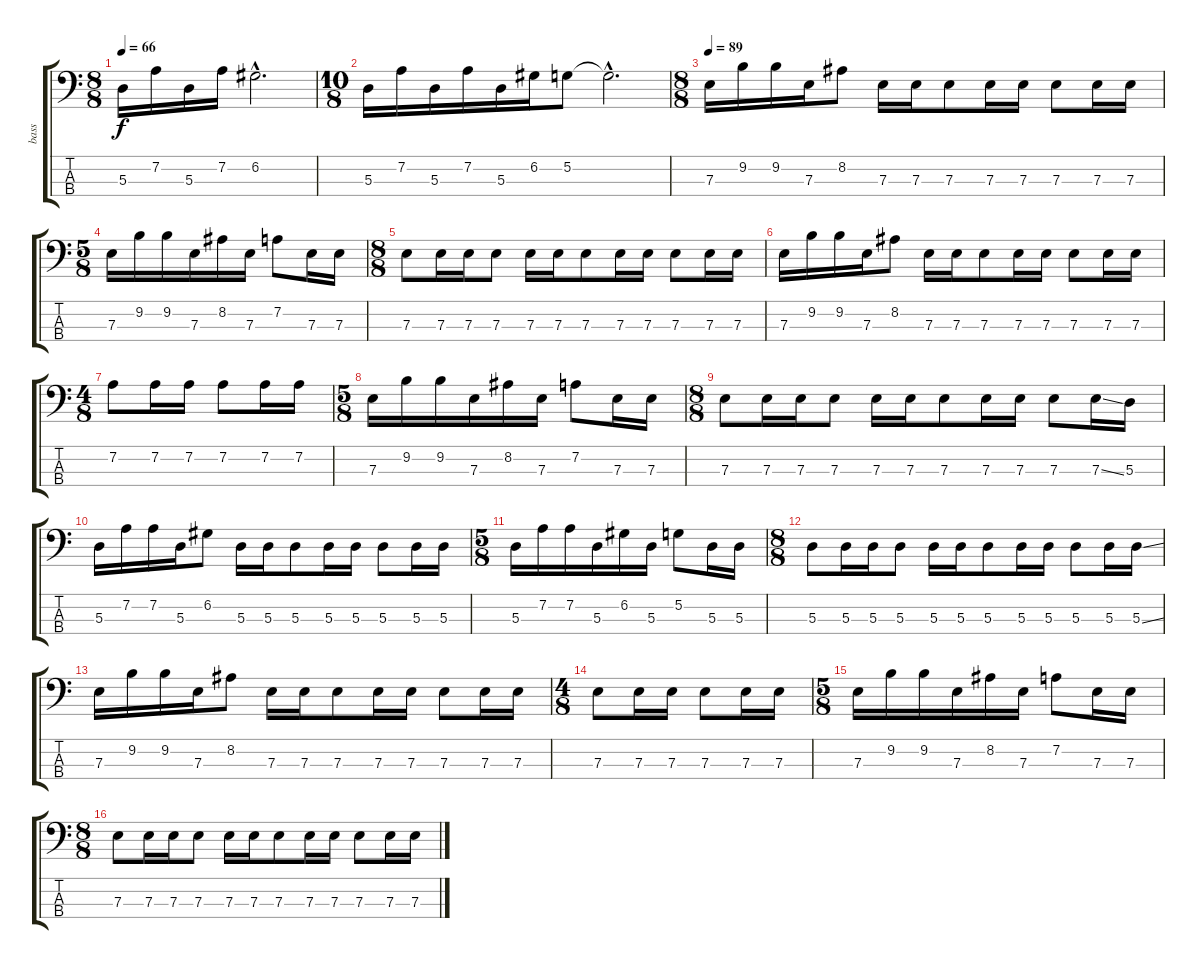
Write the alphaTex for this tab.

\track ("bass" "bass") {instrument slapbass1}
\staff {score tabs}
\tuning (G2 D2 A1 E1) {hide}
\ts (8 8)
\tempo 66
\clef f4
\ks c
5.3.16{dy f} 7.2.16 5.3.16 7.2.16 6.2{hac}.2{d} |
\ts (10 8)
5.3.16 7.2.16 5.3.16 7.2.16 5.3.16 6.2.16 5.2.8 5.2{hac t}.2{d} |
\ts (8 8)
\tempo 89
7.3.16 9.2.16 9.2.16 7.3.16 8.2.8 7.3.16 7.3.16 7.3.8 7.3.16 7.3.16 7.3.8 7.3.16 7.3.16 |
\ts (5 8)
7.3.16 9.2.16 9.2.16 7.3.16 8.2.16 7.3.16 7.2.8 7.3.16 7.3.16 |
\ts (8 8)
7.3.8 7.3.16 7.3.16 7.3.8 7.3.16 7.3.16 7.3.8 7.3.16 7.3.16 7.3.8 7.3.16 7.3.16 |
7.3.16 9.2.16 9.2.16 7.3.16 8.2.8 7.3.16 7.3.16 7.3.8 7.3.16 7.3.16 7.3.8 7.3.16 7.3.16 |
\ts (4 8)
7.2.8 7.2.16 7.2.16 7.2.8 7.2.16 7.2.16 |
\ts (5 8)
7.3.16 9.2.16 9.2.16 7.3.16 8.2.16 7.3.16 7.2.8 7.3.16 7.3.16 |
\ts (8 8)
7.3.8 7.3.16 7.3.16 7.3.8 7.3.16 7.3.16 7.3.8 7.3.16 7.3.16 7.3.8 7.3{ss}.16 5.3.16 |
5.3.16 7.2.16 7.2.16 5.3.16 6.2.8 5.3.16 5.3.16 5.3.8 5.3.16 5.3.16 5.3.8 5.3.16 5.3.16 |
\ts (5 8)
5.3.16 7.2.16 7.2.16 5.3.16 6.2.16 5.3.16 5.2.8 5.3.16 5.3.16 |
\ts (8 8)
5.3.8 5.3.16 5.3.16 5.3.8 5.3.16 5.3.16 5.3.8 5.3.16 5.3.16 5.3.8 5.3.16 5.3{ss}.16 |
7.3.16 9.2.16 9.2.16 7.3.16 8.2.8 7.3.16 7.3.16 7.3.8 7.3.16 7.3.16 7.3.8 7.3.16 7.3.16 |
\ts (4 8)
7.3.8 7.3.16 7.3.16 7.3.8 7.3.16 7.3.16 |
\ts (5 8)
7.3.16 9.2.16 9.2.16 7.3.16 8.2.16 7.3.16 7.2.8 7.3.16 7.3.16 |
\ts (8 8)
7.3.8 7.3.16 7.3.16 7.3.8 7.3.16 7.3.16 7.3.8 7.3.16 7.3.16 7.3.8 7.3.16 7.3.16
